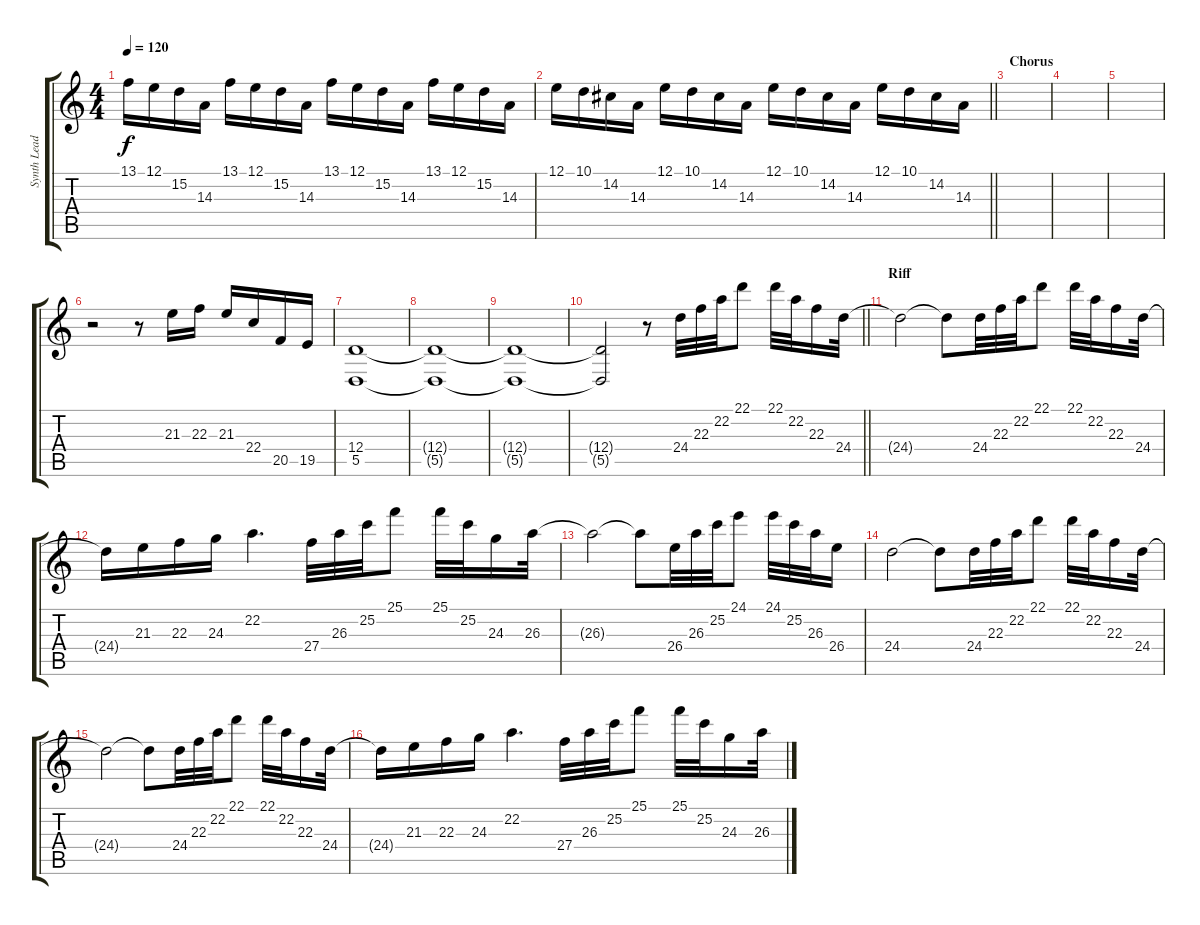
\track ("Synth Lead" "Synth Lead") {instrument lead3calliope}
\staff {score tabs}
\tuning (E4 B3 G3 D3 A2 E2) {hide}
\ts (4 4)
\tempo 120
\clef g2
\ks c
13.1.16{dy f} 12.1.16 15.2.16 14.3.16 13.1.16 12.1.16 15.2.16 14.3.16 13.1.16 12.1.16 15.2.16 14.3.16 13.1.16 12.1.16 15.2.16 14.3.16 |
\barLineRight lightlight
12.1.16 10.1.16 14.2.16 14.3.16 12.1.16 10.1.16 14.2.16 14.3.16 12.1.16 10.1.16 14.2.16 14.3.16 12.1.16 10.1.16 14.2.16 14.3.16 |
\section ("" "Chorus")
|
|
|
r.2 r.8 21.3.16 22.3.16 21.3.16 22.4.16 20.5.16 19.5.16 |
(12.4 5.5).1 |
(12.4{t} 5.5{t}).1 |
(12.4{t} 5.5{t}).1 |
\barLineRight lightlight
(12.4{t} 5.5{t}).2 r.8 24.4.32 22.3.32 22.2.32 22.1.8 22.1.32 22.2.32 22.3.16 24.4.32 |
\section ("" "Riff")
24.4{t}.2 24.4{t}.8 24.4.32 22.3.32 22.2.32 22.1.8 22.1.32 22.2.32 22.3.16 24.4.32 |
24.4{t}.16 21.3.16 22.3.16 24.3.16 22.2.4{d} 27.4.32 26.3.32 25.2.32 25.1.8 25.1.32 25.2.32 24.3.16 26.3.32 |
26.3{t}.2 26.3{t}.8 26.4.32 26.3.32 25.2.32 24.1.8 24.1.32 25.2.32 26.3.32 26.4.16 |
24.4.2 24.4{t}.8 24.4.32 22.3.32 22.2.32 22.1.8 22.1.32 22.2.32 22.3.16 24.4.32 |
24.4{t}.2 24.4{t}.8 24.4.32 22.3.32 22.2.32 22.1.8 22.1.32 22.2.32 22.3.16 24.4.32 |
24.4{t}.16 21.3.16 22.3.16 24.3.16 22.2.4{d} 27.4.32 26.3.32 25.2.32 25.1.8 25.1.32 25.2.32 24.3.16 26.3.32
